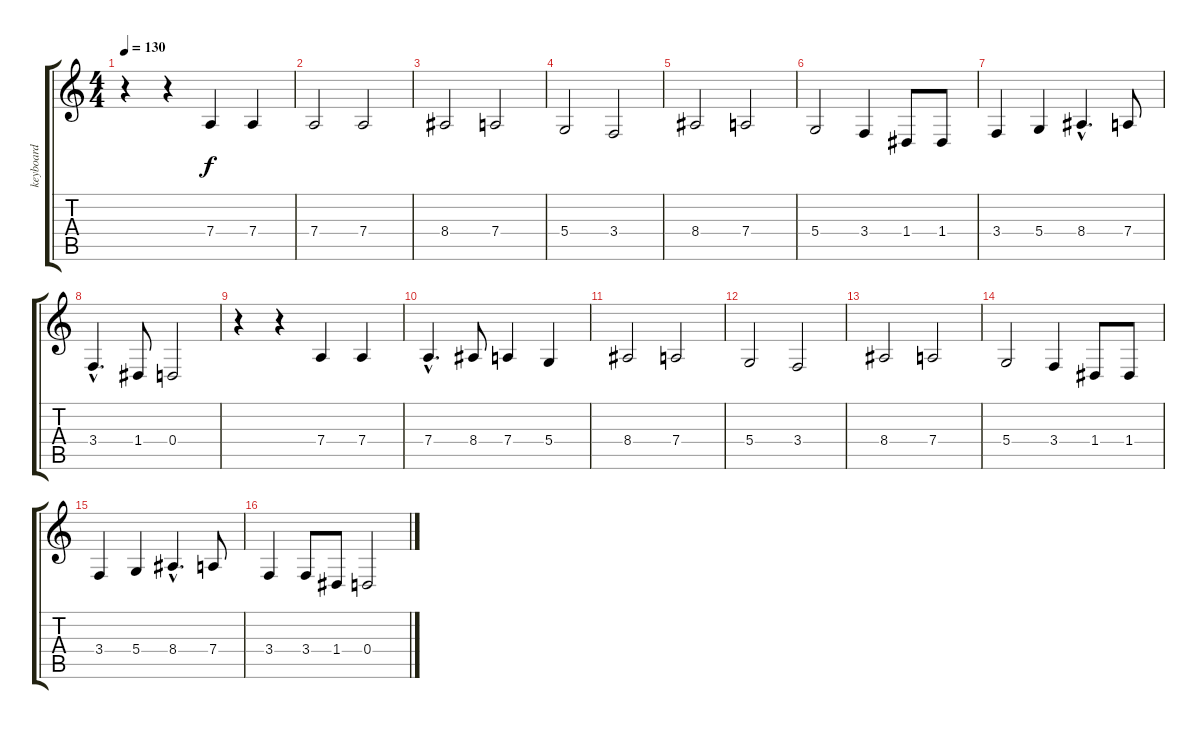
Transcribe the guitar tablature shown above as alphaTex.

\track ("keyboard" "keyboard") {instrument fx7echoes}
\staff {score tabs}
\tuning (E4 B3 G3 D3 A2 E2) {hide}
\ts (4 4)
\tempo 130
\clef g2
\ks c
r.4{dy f} r.4 7.4.4 7.4.4 |
7.4.2 7.4.2 |
8.4.2 7.4.2 |
5.4.2 3.4.2 |
8.4.2 7.4.2 |
5.4.2 3.4.4 1.4.8 1.4.8 |
3.4.4 5.4.4 8.4{hac}.4{d} 7.4.8 |
3.4{hac}.4{d} 1.4.8 0.4.2 |
r.4 r.4 7.4.4 7.4.4 |
7.4{hac}.4{d} 8.4.8 7.4.4 5.4.4 |
8.4.2 7.4.2 |
5.4.2 3.4.2 |
8.4.2 7.4.2 |
5.4.2 3.4.4 1.4.8 1.4.8 |
3.4.4 5.4.4 8.4{hac}.4{d} 7.4.8 |
3.4.4 3.4.8 1.4.8 0.4.2
